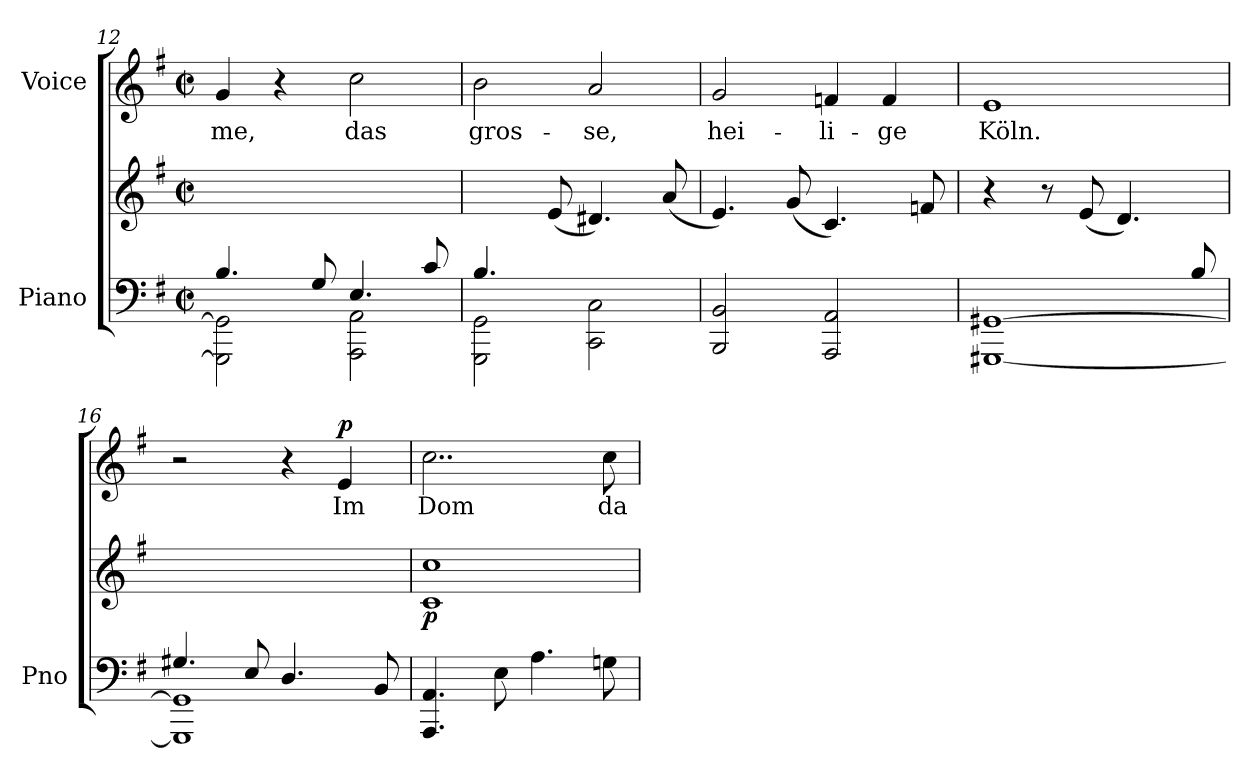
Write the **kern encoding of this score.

**kern	**kern	**dynam	**kern	**text	**dynam
*part2	*part2	*part2	*part1	*part1	*part1
*staff3	*staff2	*staff2/3	*staff1	*staff1	*staff1
*I"Piano	*	*	*I"Voice	*	*
*I'Pno	*	*	*	*	*
!!LO:LB:g=z
*clefF4	*clefG2	*	*clefG2	*	*
*k[f#]	*k[f#]	*	*k[f#]	*	*
*M2/2	*M2/2	*	*M2/2	*	*
*met(c|)	*met(c|)	*	*met(c|)	*	*
=12	=12	=12	=12	=12	=12
*^	*	*	*	*	*
!	!	!	!	!	!LO:LY:b	!
4.B/	2GGG\] 2GG\]	1ryy	.	4g/	-me,	.
.	.	.	.	4r	.	.
8G/	.	.	.	.	.	.
!	!	!	!	!	!LO:LY:b	!
4.E/	2AAA\ 2AA\	.	.	2cc\	das	.
8c/	.	.	.	.	.	.
=13	=13	=13	=13	=13	=13	=13
!	!	!	!	!	!LO:LY:b	!
4.B/	2GGG\ 2GG\	4.ryy	.	2b\	gros-	.
2ryy	.	(8e/	.	.	.	.
!	!	!	!	!	!LO:LY:b	!
.	2CC\ 2C\	4.d#X/)	.	2a/	-se,	.
8ryy	.	(8a/	.	.	.	.
*v	*v	*	*	*	*	*
=14	=14	=14	=14	=14	=14
!	!	!	!	!LO:LY:b	!
2BBB/ 2BB/	4.e/)	.	2g/	hei-	.
.	(8g/	.	.	.	.
!	!	!	!	!LO:LY:b	!
2AAA/ 2AA/	4.c/)	.	4fn/	-li-	.
!	!	!	!	!LO:LY:b	!
.	.	.	4f/	-ge	.
.	8fn/	.	.	.	.
=15	=15	=15	=15	=15	=15
*^	*	*	*	*	*
!	!	!	!	!	!LO:LY:b	!
2..ryy	[1GGG#X [1GG#X	4r	.	1e	Köln.	.
.	.	8r	.	.	.	.
.	.	(8e/	.	.	.	.
.	.	4.d/)	.	.	.	.
8B/	.	8ryy	.	.	.	.
=16	=16	=16	=16	=16	=16	=16
4.G#X/	1GGG#] 1GG#]	1ryy	.	2r	.	.
8E/	.	.	.	.	.	.
4.D/	.	.	.	4r	.	.
!	!	!	!	!	!LO:LY:b	!LO:DY:a
.	.	.	.	4e/	Im	p
8BB/	.	.	.	.	.	.
*v	*v	*	*	*	*	*
=17	=17	=17	=17	=17	=17
!	!	!LO:DY:b	!	!LO:LY:b	!
4.AAA/ 4.AA/	1c 1cc	p	2..cc\	Dom	.
8E\	.	.	.	.	.
4.A\	.	.	.	.	.
!	!	!	!	!LO:LY:b	!
8Gn\	.	.	8cc\	da	.
=	=	=	=	=	=
*-	*-	*-	*-	*-	*-
